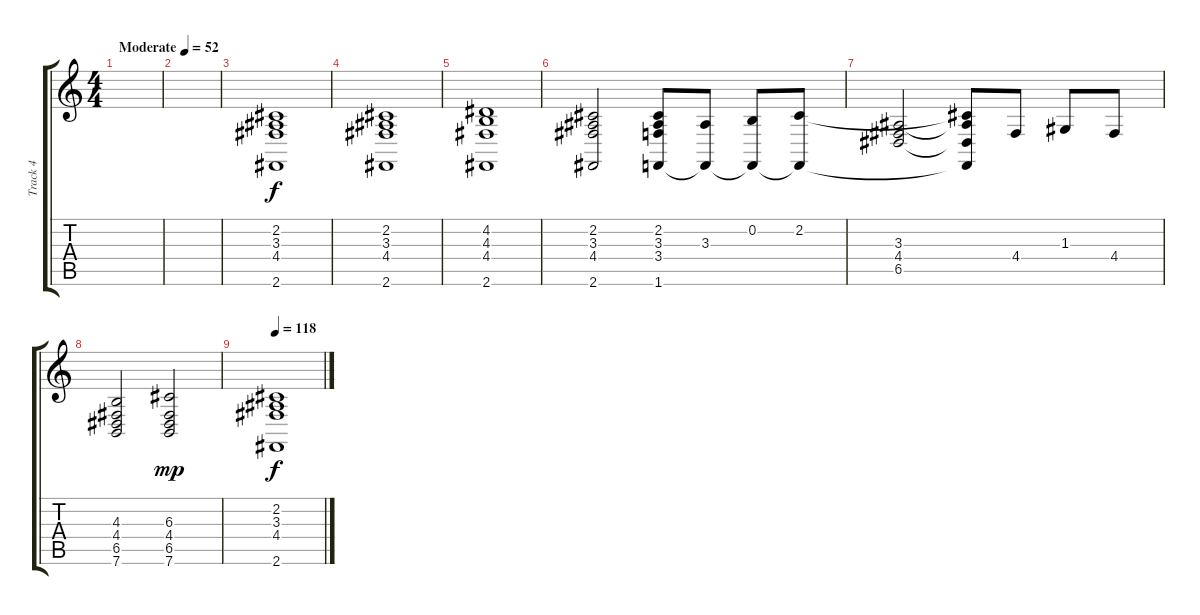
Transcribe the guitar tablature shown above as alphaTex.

\track ("Track 4" "Track 4") {instrument acousticgrandpiano}
\staff {score tabs}
\tuning (E4 B3 G3 D3 A2 E2) {hide}
\ts (4 4)
\tempo (52 "Moderate")
\clef g2
\ks c
|
|
(2.2 3.3 4.4 2.6).1 |
(2.2 3.3 4.4 2.6).1 |
(4.2 4.3 4.4 2.6).1 |
(2.2 3.3 4.4 2.6).2 (2.2 3.3 3.4 1.6).8 (3.3 1.6{t}).8 (0.2 1.6{t}).8 (2.2 1.6{t}).8 |
(3.3 4.4 6.5).2 (2.2{t} 3.3{t} 6.5{t} 1.6{t}).8 4.4.8 1.3.8 4.4.8 |
(4.3 4.4 6.5 7.6).2 (6.3 4.4 6.5 7.6).2{dy mp} |
\tempo 118
(2.2 3.3 4.4 2.6).1{dy f}
